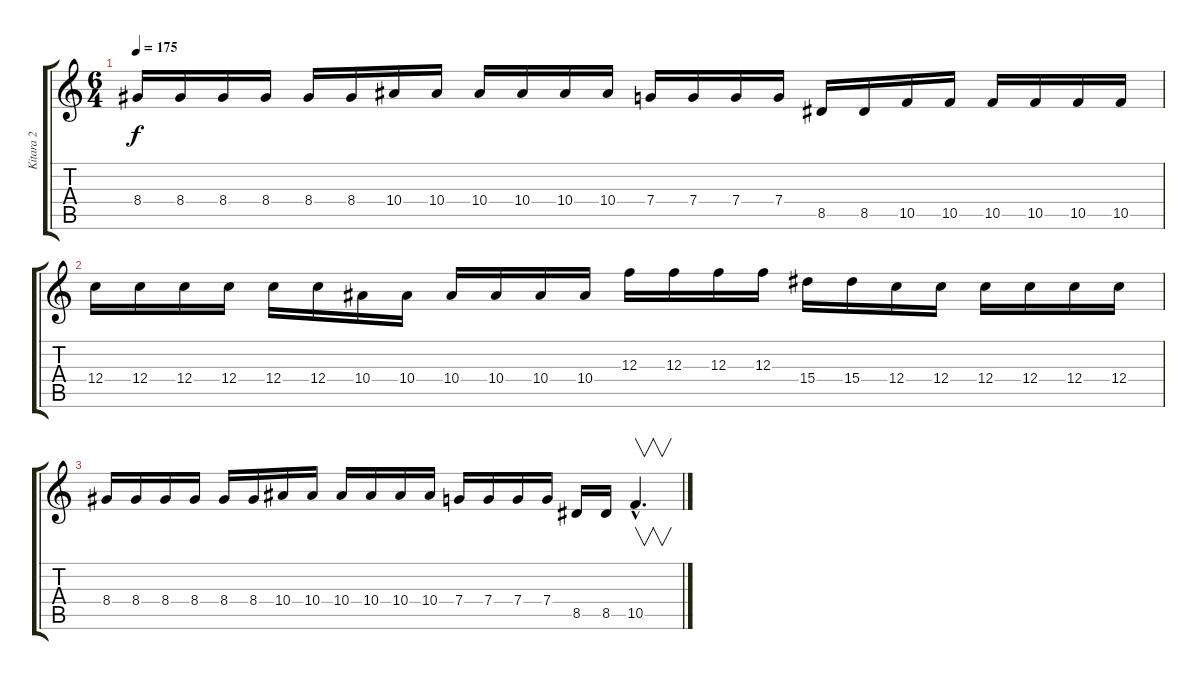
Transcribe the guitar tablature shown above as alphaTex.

\track ("Kitara 2" "Kitara 2") {instrument distortionguitar}
\staff {score tabs}
\tuning (D4 A3 F3 C3 G2 D2) {hide}
\ts (6 4)
\tempo 175
\clef g2
\ks c
8.4.16{dy f} 8.4.16 8.4.16 8.4.16 8.4.16 8.4.16 10.4.16 10.4.16 10.4.16 10.4.16 10.4.16 10.4.16 7.4.16 7.4.16 7.4.16 7.4.16 8.5.16 8.5.16 10.5.16 10.5.16 10.5.16 10.5.16 10.5.16 10.5.16 |
12.4.16 12.4.16 12.4.16 12.4.16 12.4.16 12.4.16 10.4.16 10.4.16 10.4.16 10.4.16 10.4.16 10.4.16 12.3.16 12.3.16 12.3.16 12.3.16 15.4.16 15.4.16 12.4.16 12.4.16 12.4.16 12.4.16 12.4.16 12.4.16 |
8.4.16 8.4.16 8.4.16 8.4.16 8.4.16 8.4.16 10.4.16 10.4.16 10.4.16 10.4.16 10.4.16 10.4.16 7.4.16 7.4.16 7.4.16 7.4.16 8.5.16 8.5.16 10.5{hac}.4{v d}
